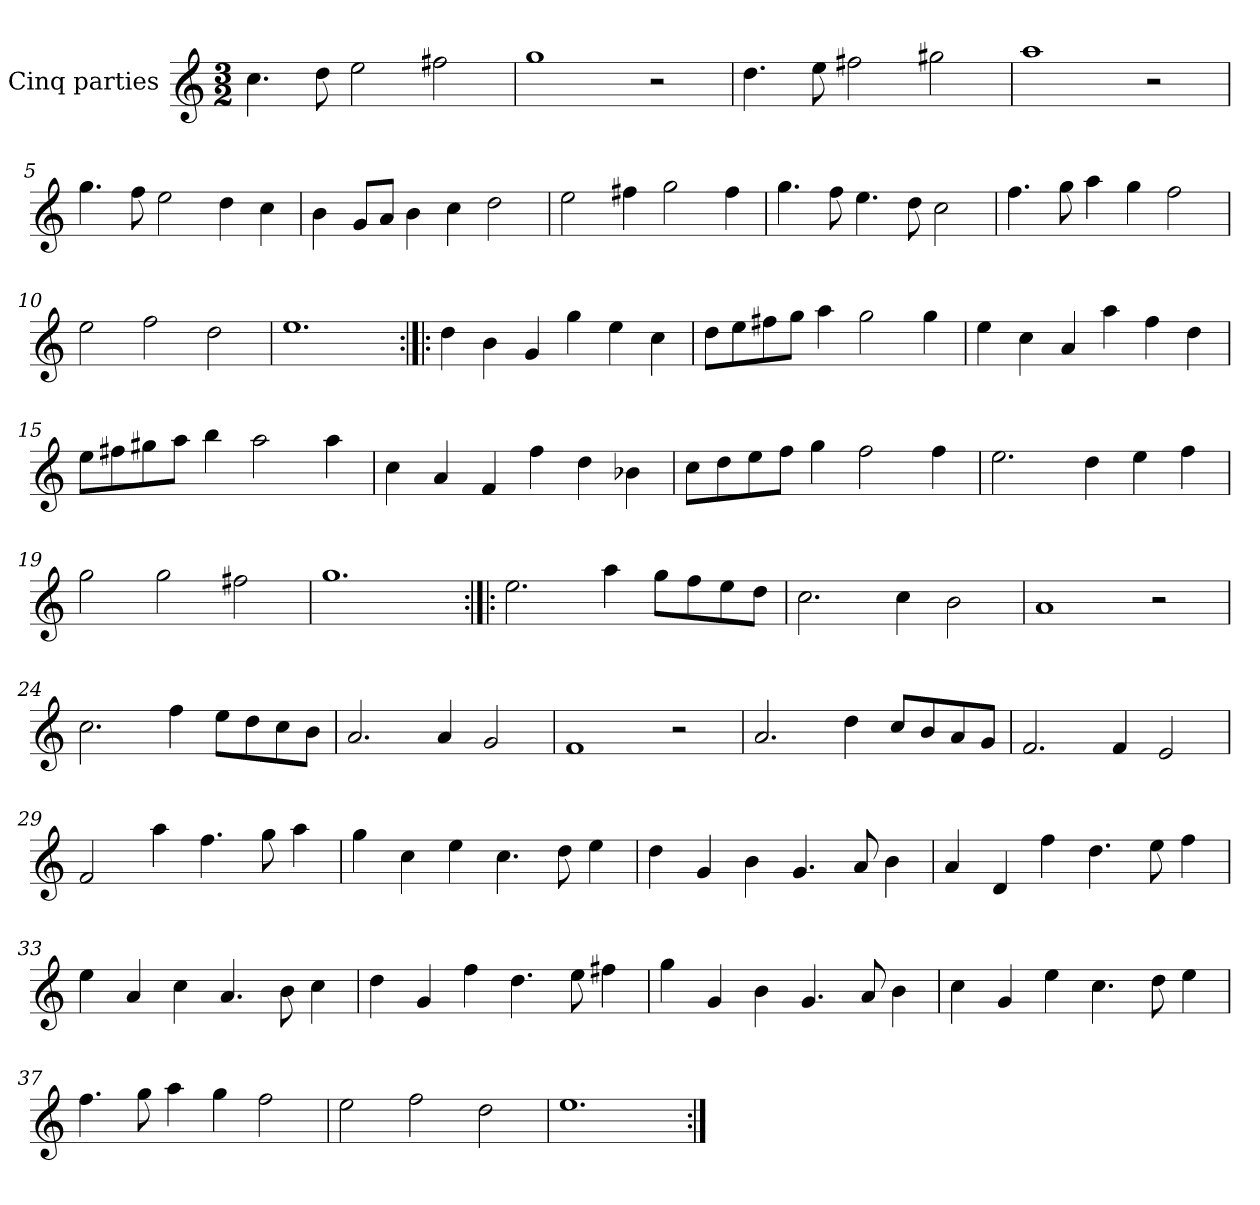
**kern
*part1
*staff1
*I"Cinq parties
*clefG2
*k[]
*M3/2
*MM180
=1
4.cc\
8dd\
2ee\
2ff#X\
=2
1gg
2r
=3
4.dd\
8ee\
2ff#X\
2gg#X\
=4
1aa
2r
=5
4.gg\
8ff\
2ee\
4dd\
4cc\
=6
4b\
8g/L
8a/J
4b\
4cc\
2dd\
=7
2ee\
4ff#X\
2gg\
4ff#\
=8
4.gg\
8ff\
4.ee\
8dd\
2cc\
=9
4.ff\
8gg\
4aa\
4gg\
2ff\
=10
2ee\
2ff\
2dd\
=11
1.ee
=12:|!|:
4dd\
4b\
4g/
4gg\
4ee\
4cc\
=13
8dd\L
8ee\
8ff#X\
8gg\J
4aa\
2gg\
4gg\
=14
4ee\
4cc\
4a/
4aa\
4ff\
4dd\
=15
8ee\L
8ff#X\
8gg#X\
8aa\J
4bb\
2aa\
4aa\
=16
4cc\
4a/
4f/
4ff\
4dd\
4b-X\
=17
8cc\L
8dd\
8ee\
8ff\J
4gg\
2ff\
4ff\
=18
2.ee\
4dd\
4ee\
4ff\
=19
2gg\
2gg\
2ff#X\
=20
1.gg
=21:|!|:
2.ee\
4aa\
8gg\L
8ff\
8ee\
8dd\J
=22
2.cc\
4cc\
2b\
=23
1a
2r
=24
2.cc\
4ff\
8ee\L
8dd\
8cc\
8b\J
=25
2.a/
4a/
2g/
=26
1f
2r
=27
2.a/
4dd\
8cc/L
8b/
8a/
8g/J
=28
2.f/
4f/
2e/
=29
2f/
4aa\
4.ff\
8gg\
4aa\
=30
4gg\
4cc\
4ee\
4.cc\
8dd\
4ee\
=31
4dd\
4g/
4b\
4.g/
8a/
4b\
=32
4a/
4d/
4ff\
4.dd\
8ee\
4ff\
=33
4ee\
4a/
4cc\
4.a/
8b\
4cc\
=34
4dd\
4g/
4ff\
4.dd\
8ee\
4ff#X\
=35
4gg\
4g/
4b\
4.g/
8a/
4b\
=36
4cc\
4g/
4ee\
4.cc\
8dd\
4ee\
=37
4.ff\
8gg\
4aa\
4gg\
2ff\
=38
2ee\
2ff\
2dd\
=39
1.ee
=:|!
*-
